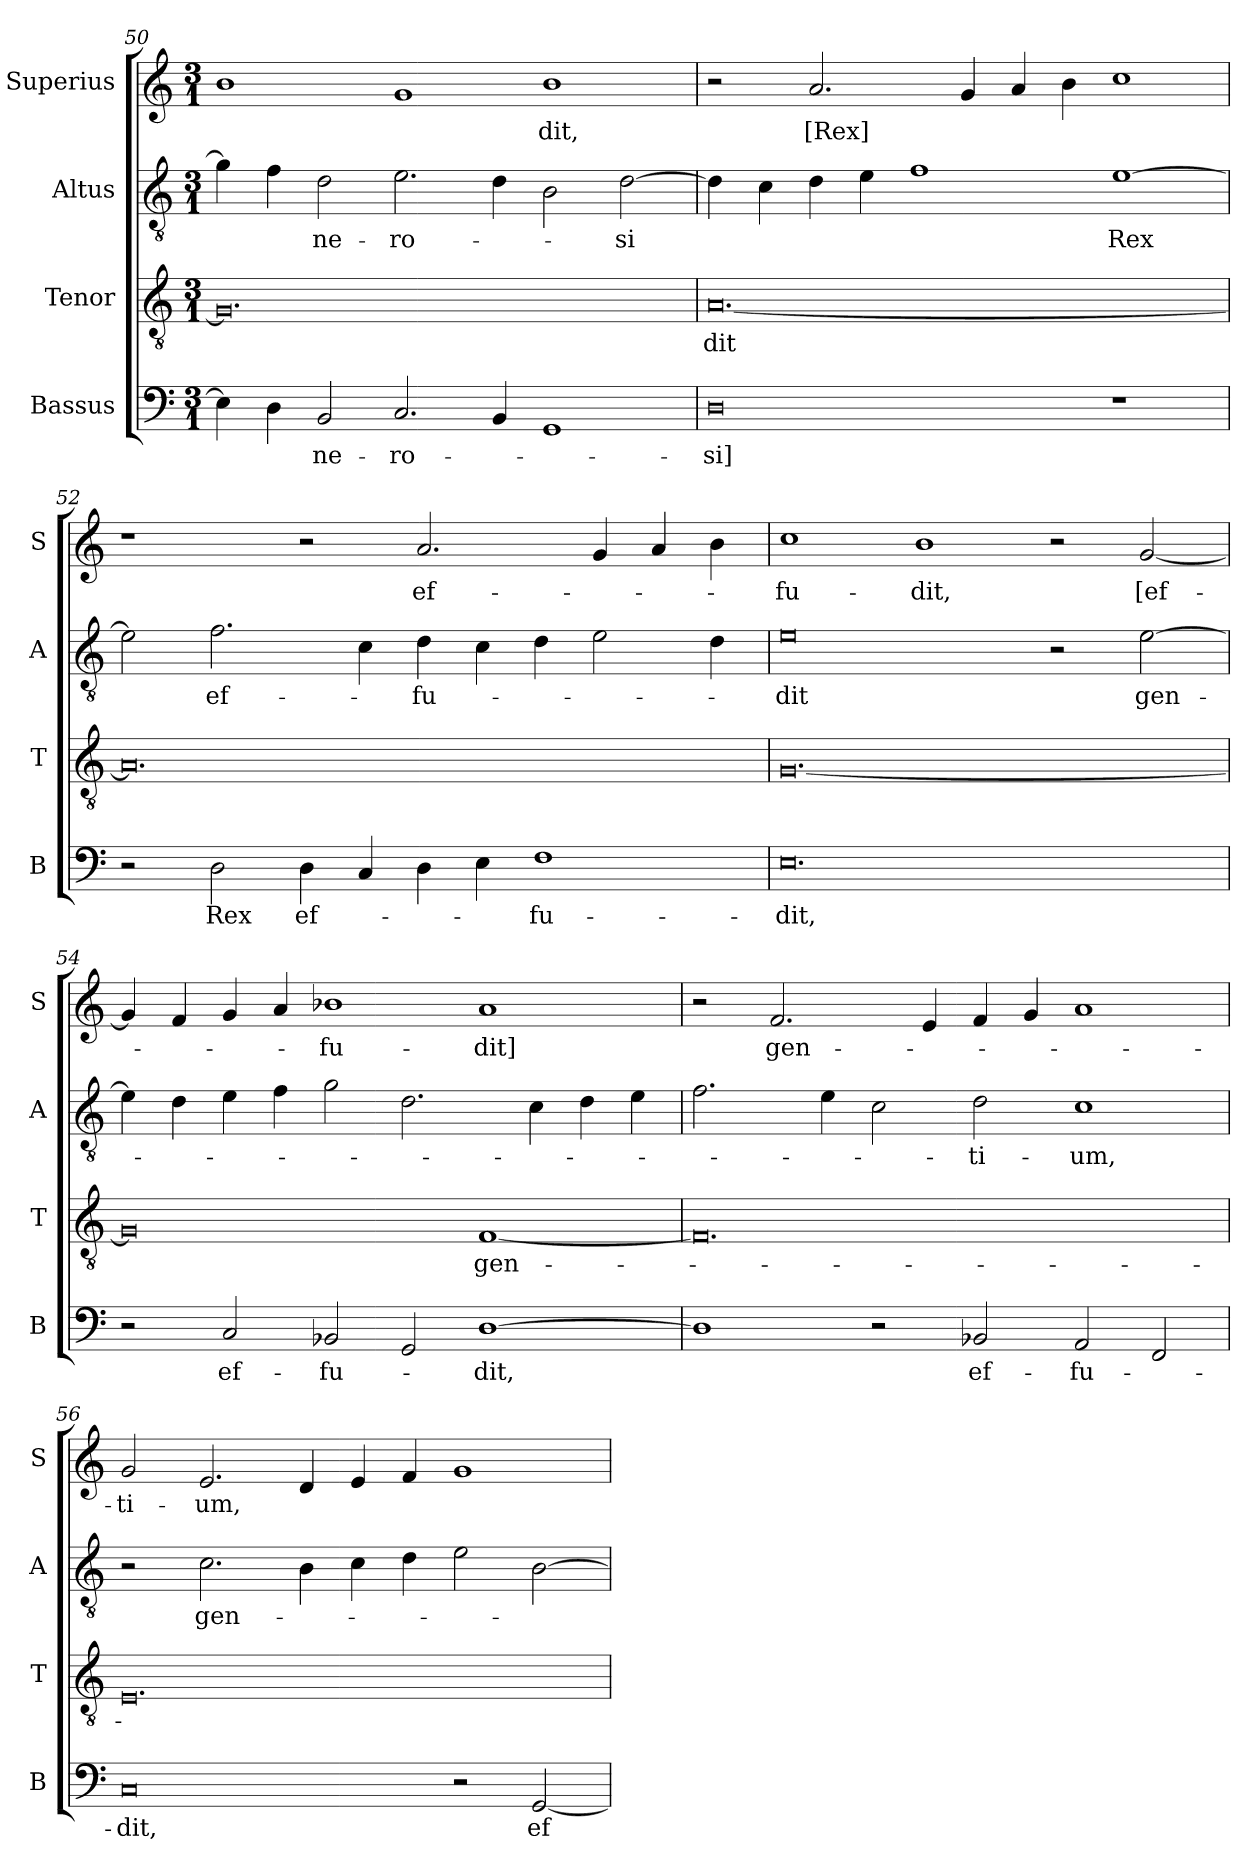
**kern	**text	**kern	**text	**kern	**text	**kern	**text
*part4	*part4	*part3	*part3	*part2	*part2	*part1	*part1
*staff4	*staff4	*staff3	*staff3	*staff2	*staff2	*staff1	*staff1
*I"Bassus	*	*I"Tenor	*	*I"Altus	*	*I"Superius	*
*I'B	*	*I'T	*	*I'A	*	*I'S	*
*clefF4	*	*clefGv2	*	*clefGv2	*	*clefG2	*
*k[]	*	*k[]	*	*k[]	*	*k[]	*
*M3/1	*	*M3/1	*	*M3/1	*	*M3/1	*
=50	=50	=50	=50	=50	=50	=50	=50
4E]	.	0.G]	.	4g]	.	1b	.
4D	.	.	.	4f	.	.	.
2BB	-ne-	.	.	2d	-ne-	.	.
2.C	-ro-	.	.	2.e	-ro-	1g	.
4BB	.	.	.	4d	.	.	.
1GG	.	.	.	2B	.	1b	-dit,
.	.	.	.	[2d	-si	.	.
=51	=51	=51	=51	=51	=51	=51	=51
0D	-si]	[0.A	-dit	4d]	.	2r	.
.	.	.	.	4c	.	.	.
.	.	.	.	4d	.	2.a	[Rex]
.	.	.	.	4e	.	.	.
.	.	.	.	1f	.	.	.
.	.	.	.	.	.	4g	.
.	.	.	.	.	.	4a	.
.	.	.	.	.	.	4b	.
1r	.	.	.	[1e	Rex	1cc	.
=52	=52	=52	=52	=52	=52	=52	=52
2r	.	0.A]	.	2e]	.	1r	.
2D	Rex	.	.	2.f	ef-	.	.
4D	ef-	.	.	.	.	2r	.
4C	.	.	.	4c	.	.	.
4D	.	.	.	4d	-fu-	2.a	ef-
4E	.	.	.	4c	.	.	.
1F	-fu-	.	.	4d	.	.	.
.	.	.	.	2e	.	4g	.
.	.	.	.	.	.	4a	.
.	.	.	.	4d	.	4b	.
=53	=53	=53	=53	=53	=53	=53	=53
0.E	-dit,	[0.G	.	0e	-dit	1cc	-fu-
.	.	.	.	.	.	1b	-dit,
.	.	.	.	2r	.	2r	.
.	.	.	.	[2e	gen-	[2g	[ef-
=54	=54	=54	=54	=54	=54	=54	=54
2r	.	0G]	.	4e]	.	4g]	.
.	.	.	.	4d	.	4f	.
2C	ef-	.	.	4e	.	4g	.
.	.	.	.	4f	.	4a	.
2BB-X	-fu-	.	.	2g	.	1b-X	-fu-
2GG	.	.	.	2.d	.	.	.
[1D	-dit,	[1F	gen-	.	.	1a	-dit]
.	.	.	.	4c	.	.	.
.	.	.	.	4d	.	.	.
.	.	.	.	4e	.	.	.
=55	=55	=55	=55	=55	=55	=55	=55
1D]	.	0.F]	.	2.f	.	2r	.
.	.	.	.	.	.	2.f	gen-
.	.	.	.	4e	.	.	.
2r	.	.	.	2c	.	.	.
.	.	.	.	.	.	4e	.
2BB-X	ef-	.	.	2d	-ti-	4f	.
.	.	.	.	.	.	4g	.
2AA	-fu-	.	.	1c	-um,	1a	.
2FF	.	.	.	.	.	.	.
=56	=56	=56	=56	=56	=56	=56	=56
0C	-dit,	0.E	.	2r	.	2g	-ti-
.	.	.	.	2.c	gen-	2.e	-um,
.	.	.	.	4B	.	4d	.
.	.	.	.	4c	.	4e	.
.	.	.	.	4d	.	4f	.
2r	.	.	.	2e	.	1g	.
[2GG	ef-	.	.	[2B	.	.	.
=	=	=	=	=	=	=	=
*-	*-	*-	*-	*-	*-	*-	*-
